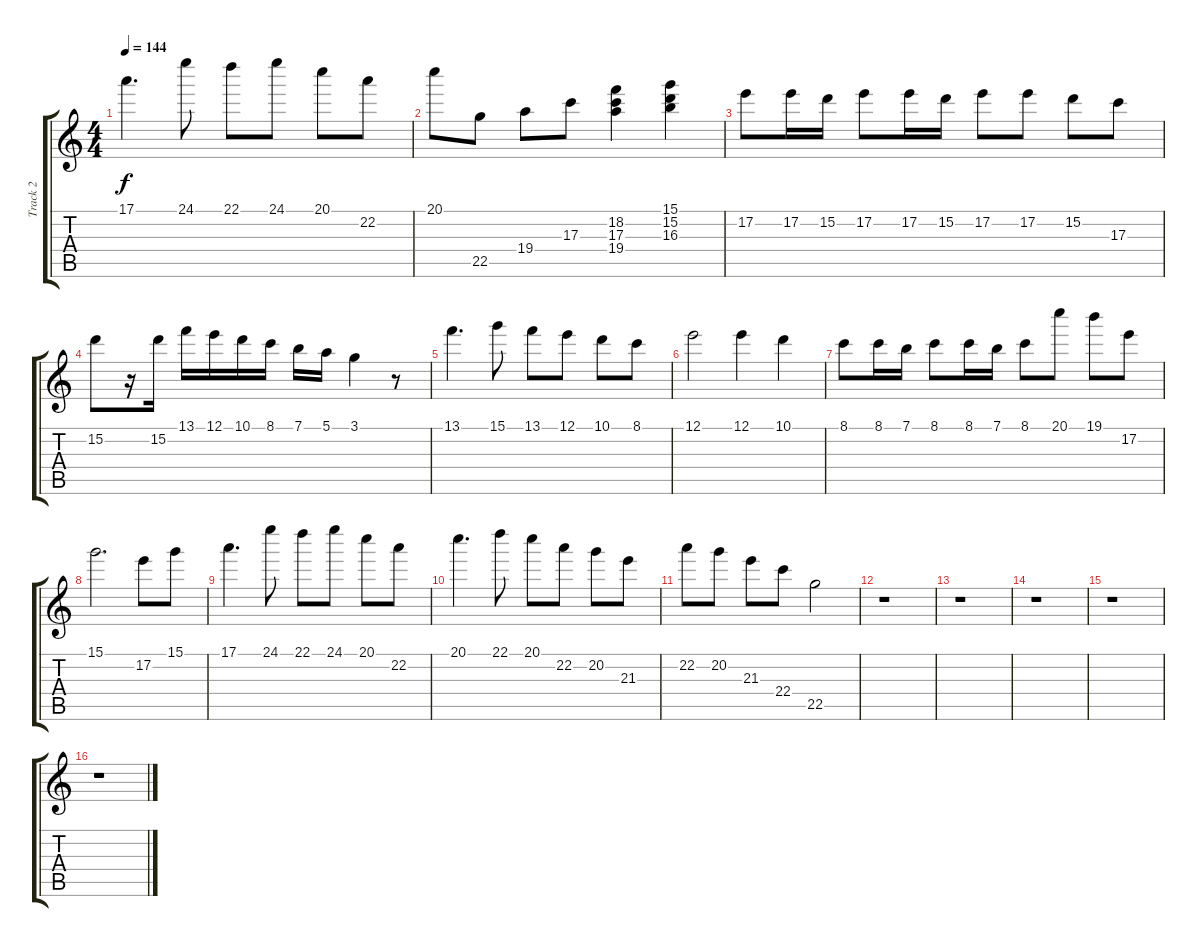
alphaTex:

\track ("Track 2" "Track 2") {instrument overdrivenguitar}
\staff {score tabs}
\tuning (E4 B3 G3 D3 A2 E2) {hide}
\ts (4 4)
\tempo 144
\clef g2
\ks c
17.1.4{d dy f} 24.1.8 22.1.8 24.1.8 20.1.8 22.2.8 |
20.1.8 22.5.8 19.4.8 17.3.8 (18.2 17.3 19.4).4 (15.1 15.2 16.3).4 |
17.2.8 17.2.16 15.2.16 17.2.8 17.2.16 15.2.16 17.2.8 17.2.8 15.2.8 17.3.8 |
15.2.8 r.16 15.2.16 13.1.16 12.1.16 10.1.16 8.1.16 7.1.16 5.1.16 3.1.4 r.8 |
13.1.4{d} 15.1.8 13.1.8 12.1.8 10.1.8 8.1.8 |
12.1.2 12.1.4 10.1.4 |
8.1.8 8.1.16 7.1.16 8.1.8 8.1.16 7.1.16 8.1.8 20.1.8 19.1.8 17.2.8 |
15.1.2{d} 17.2.8 15.1.8 |
17.1.4{d} 24.1.8 22.1.8 24.1.8 20.1.8 22.2.8 |
20.1.4{d} 22.1.8 20.1.8 22.2.8 20.2.8 21.3.8 |
22.2.8 20.2.8 21.3.8 22.4.8 22.5.2 |
r.1 |
r.1 |
r.1 |
r.1 |
r.1
